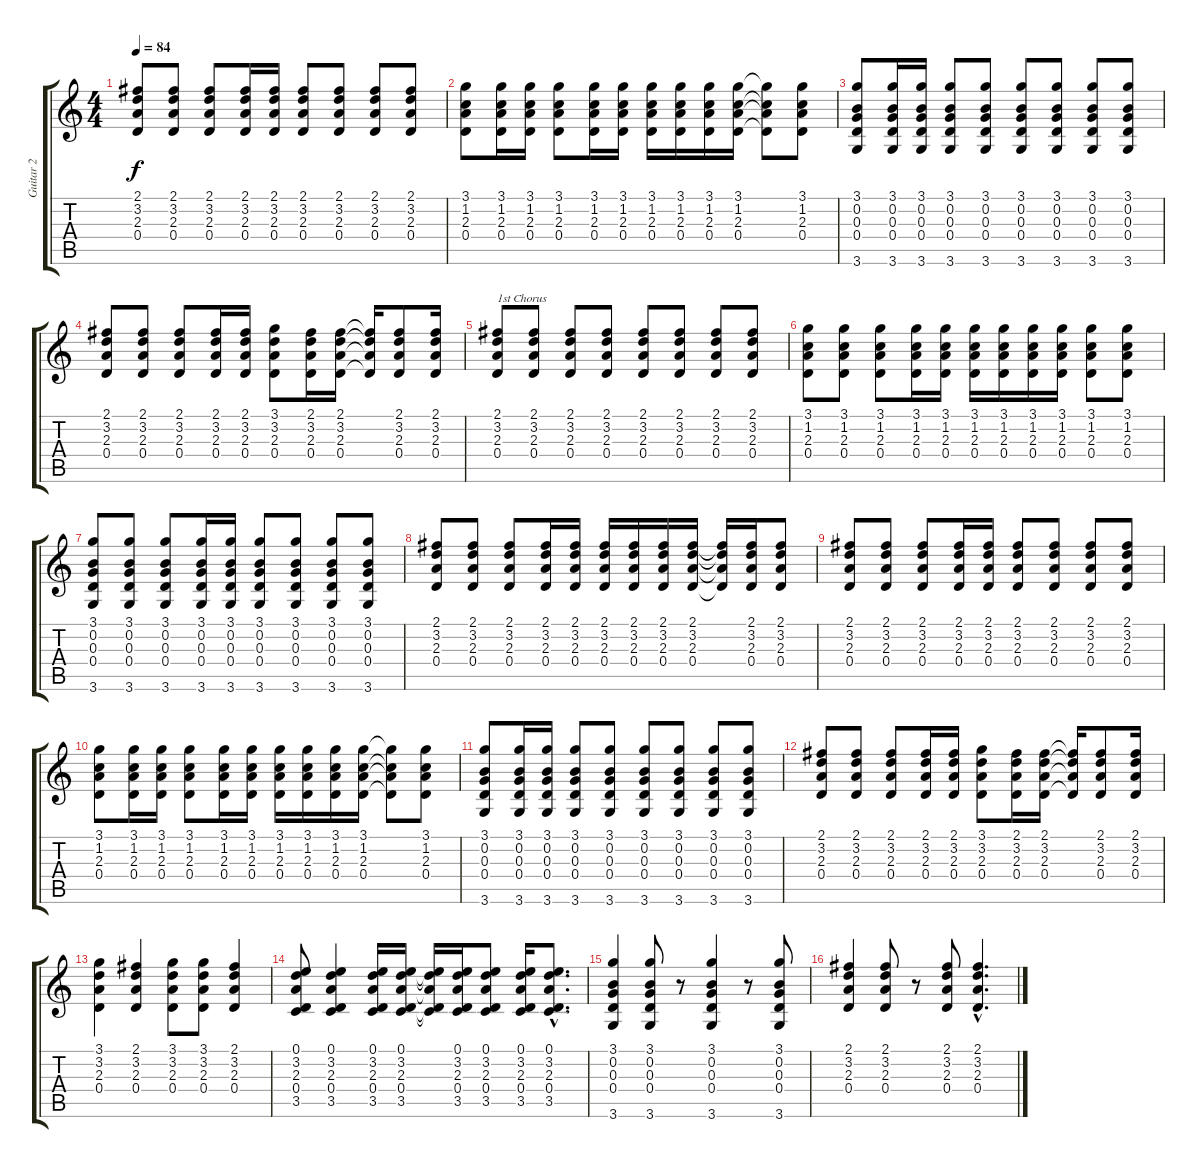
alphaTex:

\track ("Guitar 2" "Guitar 2") {instrument acousticguitarsteel}
\staff {score tabs}
\tuning (E4 B3 G3 D3 A2 E2) {hide}
\ts (4 4)
\tempo 84
\clef g2
\ks c
(2.1 3.2 2.3 0.4).8{dy f} (2.1 3.2 2.3 0.4).8 (2.1 3.2 2.3 0.4).8 (2.1 3.2 2.3 0.4).16 (2.1 3.2 2.3 0.4).16 (2.1 3.2 2.3 0.4).8 (2.1 3.2 2.3 0.4).8 (2.1 3.2 2.3 0.4).8 (2.1 3.2 2.3 0.4).8 |
(3.1 1.2 2.3 0.4).8 (3.1 1.2 2.3 0.4).16 (3.1 1.2 2.3 0.4).16 (3.1 1.2 2.3 0.4).8 (3.1 1.2 2.3 0.4).16 (3.1 1.2 2.3 0.4).16 (3.1 1.2 2.3 0.4).16 (3.1 1.2 2.3 0.4).16 (3.1 1.2 2.3 0.4).16 (3.1 1.2 2.3 0.4).16 (3.1{t} 1.2{t} 2.3{t} 0.4{t}).8 (3.1 1.2 2.3 0.4).8 |
(3.1 0.2 0.3 0.4 3.6).8 (3.1 0.2 0.3 0.4 3.6).16 (3.1 0.2 0.3 0.4 3.6).16 (3.1 0.2 0.3 0.4 3.6).8 (3.1 0.2 0.3 0.4 3.6).8 (3.1 0.2 0.3 0.4 3.6).8 (3.1 0.2 0.3 0.4 3.6).8 (3.1 0.2 0.3 0.4 3.6).8 (3.1 0.2 0.3 0.4 3.6).8 |
(2.1 3.2 2.3 0.4).8 (2.1 3.2 2.3 0.4).8 (2.1 3.2 2.3 0.4).8 (2.1 3.2 2.3 0.4).16 (2.1 3.2 2.3 0.4).16 (3.1 3.2 2.3 0.4).8 (2.1 3.2 2.3 0.4).16 (2.1 3.2 2.3 0.4).16 (2.1{t} 3.2{t} 2.3{t} 0.4{t}).16 (2.1 3.2 2.3 0.4).8 (2.1 3.2 2.3 0.4).16 |
(2.1 3.2 2.3 0.4).8{txt "1st Chorus"} (2.1 3.2 2.3 0.4).8 (2.1 3.2 2.3 0.4).8 (2.1 3.2 2.3 0.4).8 (2.1 3.2 2.3 0.4).8 (2.1 3.2 2.3 0.4).8 (2.1 3.2 2.3 0.4).8 (2.1 3.2 2.3 0.4).8 |
(3.1 1.2 2.3 0.4).8 (3.1 1.2 2.3 0.4).8 (3.1 1.2 2.3 0.4).8 (3.1 1.2 2.3 0.4).16 (3.1 1.2 2.3 0.4).16 (3.1 1.2 2.3 0.4).16 (3.1 1.2 2.3 0.4).16 (3.1 1.2 2.3 0.4).16 (3.1 1.2 2.3 0.4).16 (3.1 1.2 2.3 0.4).8 (3.1 1.2 2.3 0.4).8 |
(3.1 0.2 0.3 0.4 3.6).8 (3.1 0.2 0.3 0.4 3.6).8 (3.1 0.2 0.3 0.4 3.6).8 (3.1 0.2 0.3 0.4 3.6).16 (3.1 0.2 0.3 0.4 3.6).16 (3.1 0.2 0.3 0.4 3.6).8 (3.1 0.2 0.3 0.4 3.6).8 (3.1 0.2 0.3 0.4 3.6).8 (3.1 0.2 0.3 0.4 3.6).8 |
(2.1 3.2 2.3 0.4).8 (2.1 3.2 2.3 0.4).8 (2.1 3.2 2.3 0.4).8 (2.1 3.2 2.3 0.4).16 (2.1 3.2 2.3 0.4).16 (2.1 3.2 2.3 0.4).16 (2.1 3.2 2.3 0.4).16 (2.1 3.2 2.3 0.4).16 (2.1 3.2 2.3 0.4).16 (2.1{t} 3.2{t} 2.3{t} 0.4{t}).16 (2.1 3.2 2.3 0.4).16 (2.1 3.2 2.3 0.4).8 |
(2.1 3.2 2.3 0.4).8 (2.1 3.2 2.3 0.4).8 (2.1 3.2 2.3 0.4).8 (2.1 3.2 2.3 0.4).16 (2.1 3.2 2.3 0.4).16 (2.1 3.2 2.3 0.4).8 (2.1 3.2 2.3 0.4).8 (2.1 3.2 2.3 0.4).8 (2.1 3.2 2.3 0.4).8 |
(3.1 1.2 2.3 0.4).8 (3.1 1.2 2.3 0.4).16 (3.1 1.2 2.3 0.4).16 (3.1 1.2 2.3 0.4).8 (3.1 1.2 2.3 0.4).16 (3.1 1.2 2.3 0.4).16 (3.1 1.2 2.3 0.4).16 (3.1 1.2 2.3 0.4).16 (3.1 1.2 2.3 0.4).16 (3.1 1.2 2.3 0.4).16 (3.1{t} 1.2{t} 2.3{t} 0.4{t}).8 (3.1 1.2 2.3 0.4).8 |
(3.1 0.2 0.3 0.4 3.6).8 (3.1 0.2 0.3 0.4 3.6).16 (3.1 0.2 0.3 0.4 3.6).16 (3.1 0.2 0.3 0.4 3.6).8 (3.1 0.2 0.3 0.4 3.6).8 (3.1 0.2 0.3 0.4 3.6).8 (3.1 0.2 0.3 0.4 3.6).8 (3.1 0.2 0.3 0.4 3.6).8 (3.1 0.2 0.3 0.4 3.6).8 |
(2.1 3.2 2.3 0.4).8 (2.1 3.2 2.3 0.4).8 (2.1 3.2 2.3 0.4).8 (2.1 3.2 2.3 0.4).16 (2.1 3.2 2.3 0.4).16 (3.1 3.2 2.3 0.4).8 (2.1 3.2 2.3 0.4).16 (2.1 3.2 2.3 0.4).16 (2.1{t} 3.2{t} 2.3{t} 0.4{t}).16 (2.1 3.2 2.3 0.4).8 (2.1 3.2 2.3 0.4).16 |
(3.1 3.2 2.3 0.4).4 (2.1 3.2 2.3 0.4).4 (3.1 3.2 2.3 0.4).8 (3.1 3.2 2.3 0.4).8 (2.1 3.2 2.3 0.4).4 |
(0.1 3.2 2.3 0.4 3.5).8 (0.1 3.2 2.3 0.4 3.5).4 (0.1 3.2 2.3 0.4 3.5).16 (0.1 3.2 2.3 0.4 3.5).16 (0.1{t} 3.2{t} 2.3{t} 0.4{t} 3.5{t}).16 (0.1 3.2 2.3 0.4 3.5).16 (0.1 3.2 2.3 0.4 3.5).8 (0.1 3.2 2.3 0.4 3.5).16 (0.1{hac} 3.2{hac} 2.3{hac} 0.4{hac} 3.5{hac}).8{d} |
(3.1 0.2 0.3 0.4 3.6).4 (3.1 0.2 0.3 0.4 3.6).8 r.8 (3.1 0.2 0.3 0.4 3.6).4 r.8 (3.1 0.2 0.3 0.4 3.6).8 |
(2.1 3.2 2.3 0.4).4 (2.1 3.2 2.3 0.4).8 r.8 (2.1 3.2 2.3 0.4).8 (2.1{hac} 3.2{hac} 2.3{hac} 0.4{hac}).4{d}
